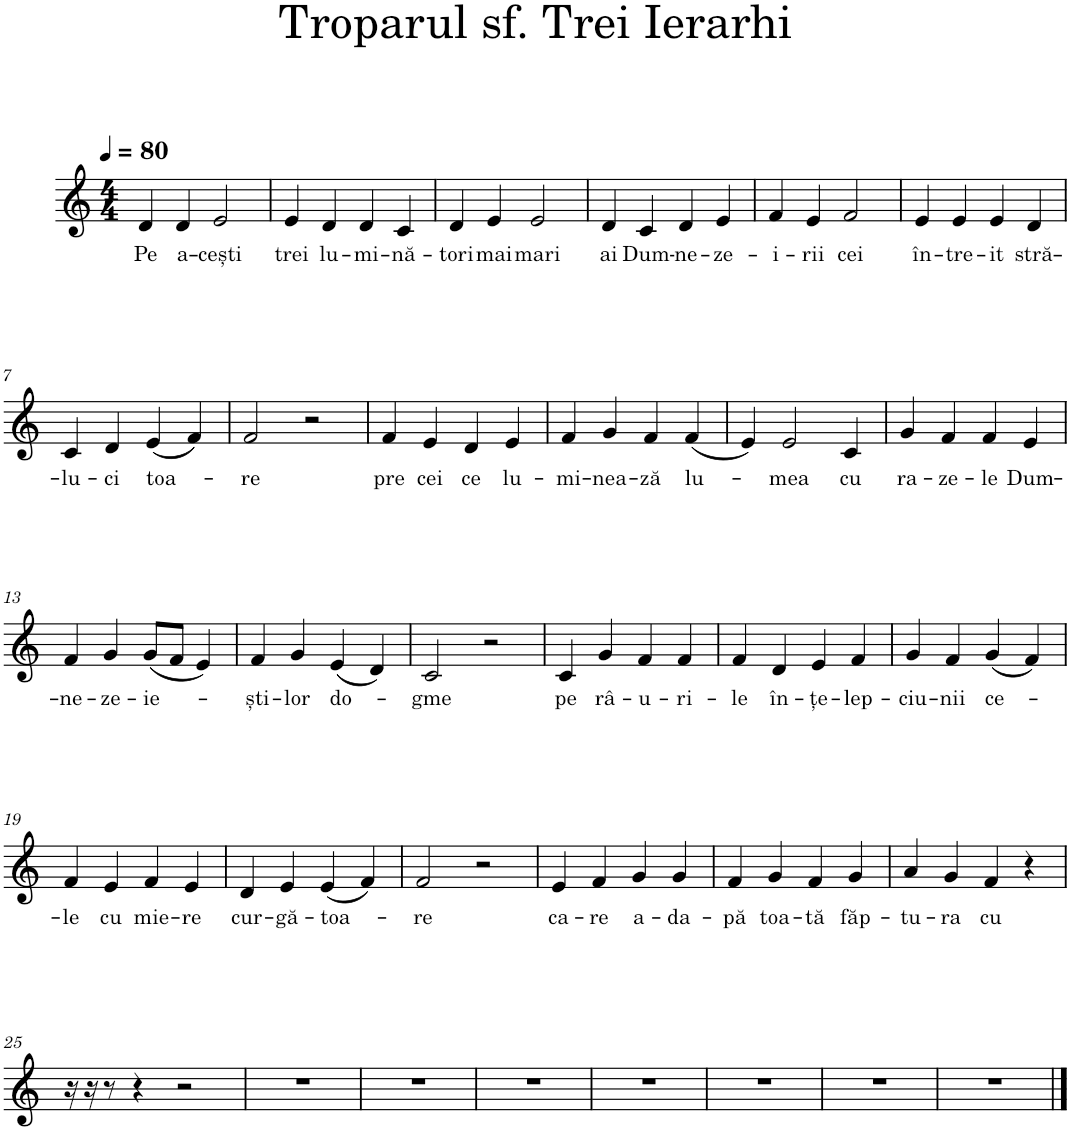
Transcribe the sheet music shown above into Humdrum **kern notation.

**kern	**text
*part1	*part1
*staff1	*staff1
*I"Piano	*
*I'Pno.	*
*clefG2	*
*k[]	*
*M4/4	*
*MM80	*
=1	=1
!	!LO:LY:b
4d/	Pe
!	!LO:LY:b
4d/	a-
!	!LO:LY:b
2e/	-cești
=2	=2
!	!LO:LY:b
4e/	trei
!	!LO:LY:b
4d/	lu-
!	!LO:LY:b
4d/	-mi-
!	!LO:LY:b
4c/	-nă-
=3	=3
!	!LO:LY:b
4d/	-tori
!	!LO:LY:b
4e/	mai
!	!LO:LY:b
2e/	mari
=4	=4
!	!LO:LY:b
4d/	ai
!	!LO:LY:b
4c/	Dum-
!	!LO:LY:b
4d/	-ne-
!	!LO:LY:b
4e/	-ze-
=5	=5
!	!LO:LY:b
4f/	-i-
!	!LO:LY:b
4e/	-rii
!	!LO:LY:b
2f/	cei
=6	=6
!	!LO:LY:b
4e/	în-
!	!LO:LY:b
4e/	-tre-
!	!LO:LY:b
4e/	-it
!	!LO:LY:b
4d/	stră-
!!LO:LB:g=z
=7	=7
!	!LO:LY:b
4c/	-lu-
!	!LO:LY:b
4d/	-ci
!	!LO:LY:b
(4e/	toa-
4f/)	.
=8	=8
!	!LO:LY:b
2f/	-re
2r	.
=9	=9
!	!LO:LY:b
4f/	pre
!	!LO:LY:b
4e/	cei
!	!LO:LY:b
4d/	ce
!	!LO:LY:b
4e/	lu-
=10	=10
!	!LO:LY:b
4f/	-mi-
!	!LO:LY:b
4g/	-nea-
!	!LO:LY:b
4f/	-ză
!	!LO:LY:b
(4f/	lu-
=11	=11
4e/)	.
!	!LO:LY:b
2e/	-mea
!	!LO:LY:b
4c/	cu
=12	=12
!	!LO:LY:b
4g/	ra-
!	!LO:LY:b
4f/	-ze-
!	!LO:LY:b
4f/	-le
!	!LO:LY:b
4e/	Dum-
!!LO:LB:g=z
=13	=13
!	!LO:LY:b
4f/	-ne-
!	!LO:LY:b
4g/	-ze-
!	!LO:LY:b
(8g/L	ie-
8f/J	.
4e/)	.
=14	=14
!	!LO:LY:b
4f/	-ști-
!	!LO:LY:b
4g/	-lor
!	!LO:LY:b
(4e/	do-
4d/)	.
=15	=15
!	!LO:LY:b
2c/	-gme
2r	.
=16	=16
!	!LO:LY:b
4c/	pe
!	!LO:LY:b
4g/	râ-
!	!LO:LY:b
4f/	-u-
!	!LO:LY:b
4f/	-ri-
=17	=17
!	!LO:LY:b
4f/	-le
!	!LO:LY:b
4d/	în-
!	!LO:LY:b
4e/	-țe-
!	!LO:LY:b
4f/	-lep-
=18	=18
!	!LO:LY:b
4g/	-ciu-
!	!LO:LY:b
4f/	-nii
!	!LO:LY:b
(4g/	ce-
4f/)	.
!!LO:LB:g=z
=19	=19
!	!LO:LY:b
4f/	-le
!	!LO:LY:b
4e/	cu
!	!LO:LY:b
4f/	mie-
!	!LO:LY:b
4e/	-re
=20	=20
!	!LO:LY:b
4d/	cur-
!	!LO:LY:b
4e/	-gă-
!	!LO:LY:b
(4e/	-toa-
4f/)	.
=21	=21
!	!LO:LY:b
2f/	-re
2r	.
=22	=22
!	!LO:LY:b
4e/	ca-
!	!LO:LY:b
4f/	-re
!	!LO:LY:b
4g/	a-
!	!LO:LY:b
4g/	-da-
=23	=23
!	!LO:LY:b
4f/	-pă
!	!LO:LY:b
4g/	toa-
!	!LO:LY:b
4f/	-tă
!	!LO:LY:b
4g/	făp-
=24	=24
!	!LO:LY:b
4a/	-tu-
!	!LO:LY:b
4g/	-ra
!	!LO:LY:b
4f/	cu
4r	.
!!LO:LB:g=z
=25	=25
16r	.
16r	.
8r	.
4r	.
2r	.
=26	=26
1r	.
=27	=27
1r	.
=28	=28
1r	.
=29	=29
1r	.
=30	=30
1r	.
=31	=31
1r	.
=32	=32
1r	.
==	==
*-	*-
